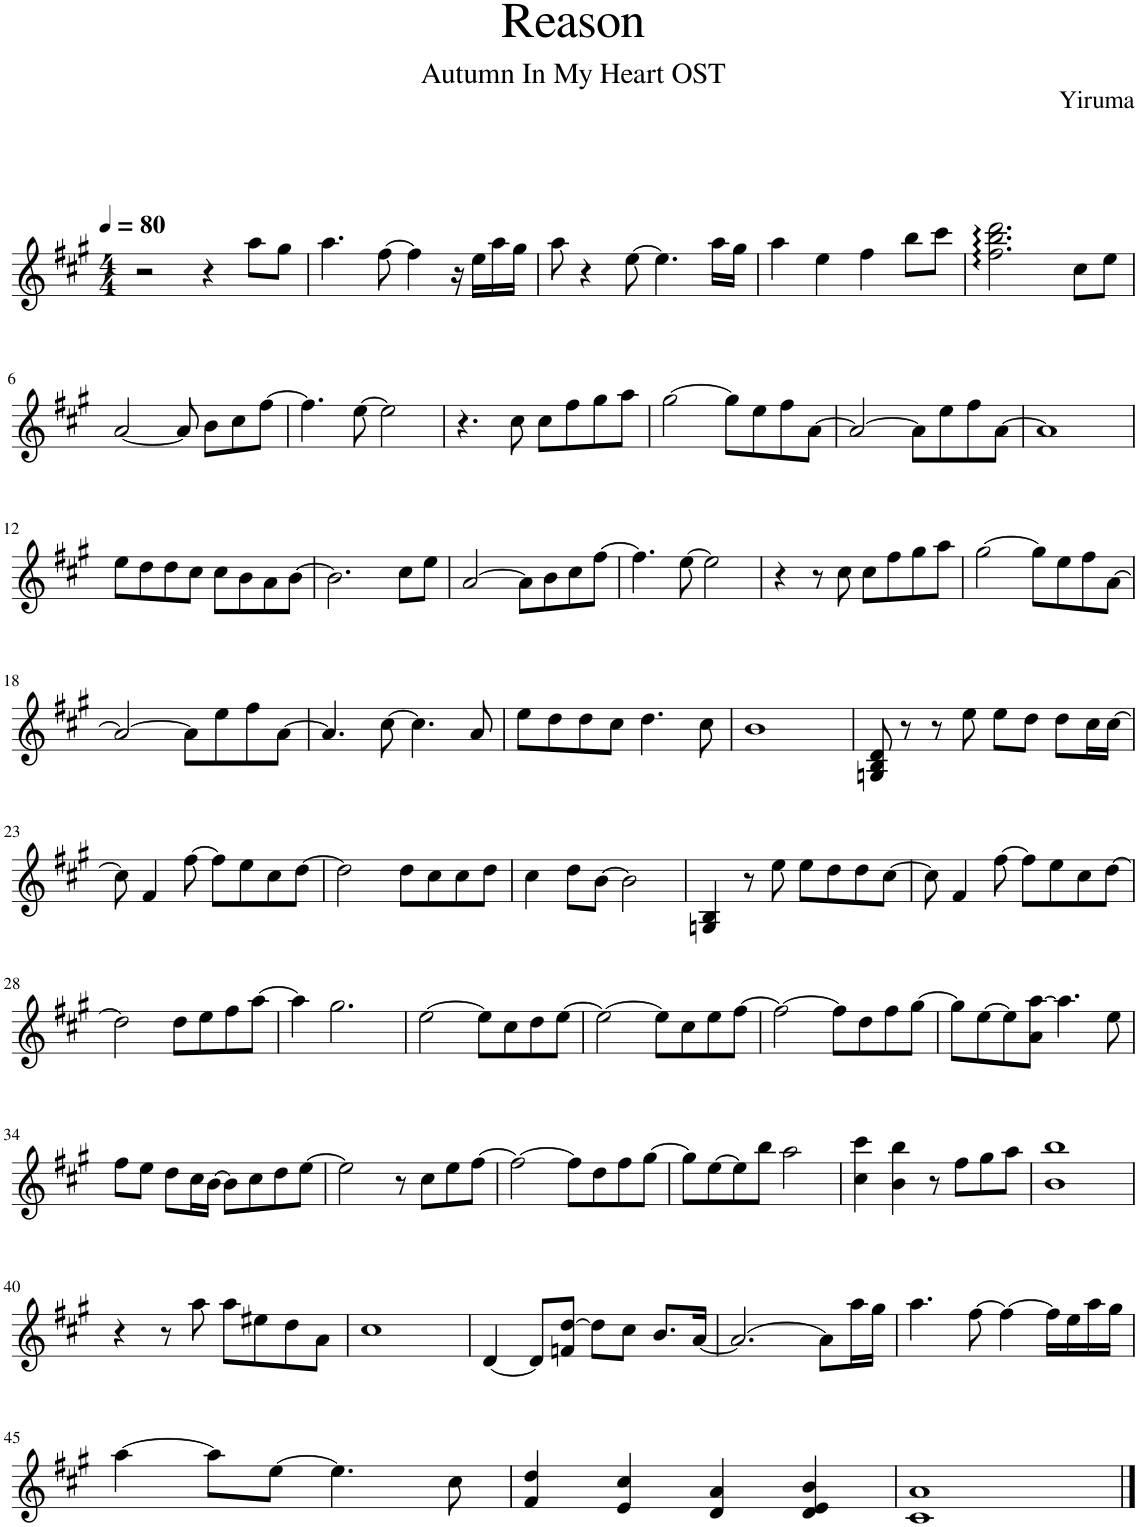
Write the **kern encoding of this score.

**kern
*part1
*staff1
*I"Piano
*I'Pno.
*clefG2
*k[f#c#g#]
*M4/4
*MM80
=1
2r
4r
8aa\L
8gg#\J
=2
4.aa\
[8ff#\
4ff#\]
16r
16ee\LL
16aa\
16gg#\JJ
=3
8aa\
4r
[8ee\
4.ee\]
16aa\LL
16gg#\JJ
=4
4aa\
4ee\
4ff#\
8bb\L
8ccc#\J
=5
2.ff#\: 2.bb\: 2.ddd\:
8cc#\L
8ee\J
!!LO:LB:g=z
=6
[2a/
8a/]
8b\L
8cc#\
[8ff#\J
=7
4.ff#\]
[8ee\
2ee\]
=8
4.r
8cc#\
8cc#\L
8ff#\
8gg#\
8aa\J
=9
[2gg#\
8gg#\L]
8ee\
8ff#\
[8a\J
=10
2a/_
8a\L]
8ee\
8ff#\
[8a\J
=11
1a]
!!LO:LB:g=z
=12
8ee\L
8dd\
8dd\
8cc#\J
8cc#\L
8b\
8a\
[8b\J
=13
2.b\]
8cc#\L
8ee\J
=14
[2a/
8a\L]
8b\
8cc#\
[8ff#\J
=15
4.ff#\]
[8ee\
2ee\]
=16
4r
8r
8cc#\
8cc#\L
8ff#\
8gg#\
8aa\J
=17
[2gg#\
8gg#\L]
8ee\
8ff#\
[8a\J
!!LO:LB:g=z
=18
2a/_
8a\L]
8ee\
8ff#\
[8a\J
=19
4.a/]
[8cc#\
4.cc#\]
8a/
=20
8ee\L
8dd\
8dd\
8cc#\J
4.dd\
8cc#\
=21
1b
=22
8Gn/ 8B/ 8d/
8r
8r
8ee\
8ee\L
8dd\J
8dd\L
16cc#\L
[16cc#\JJ
!!LO:LB:g=z
=23
8cc#\]
4f#/
[8ff#\
8ff#\L]
8ee\
8cc#\
[8dd\J
=24
2dd\]
8dd\L
8cc#\
8cc#\
8dd\J
=25
4cc#\
8dd\L
[8b\J
2b\]
=26
4Gn/ 4B/
8r
8ee\
8ee\L
8dd\
8dd\
[8cc#\J
=27
8cc#\]
4f#/
[8ff#\
8ff#\L]
8ee\
8cc#\
[8dd\J
!!LO:LB:g=z
=28
2dd\]
8dd\L
8ee\
8ff#\
[8aa\J
=29
4aa\]
2.gg#\
=30
[2ee\
8ee\L]
8cc#\
8dd\
[8ee\J
=31
2ee\_
8ee\L]
8cc#\
8ee\
[8ff#\J
=32
2ff#\_
8ff#\L]
8dd\
8ff#\
[8gg#\J
=33
8gg#\L]
[8ee\
8ee\]
8a\ [8aa\J
4.aa\]
8ee\
!!LO:LB:g=z
=34
8ff#\L
8ee\J
8dd\L
16cc#\L
[16b\JJ
8b\L]
8cc#\
8dd\
[8ee\J
=35
2ee\]
8r
8cc#\L
8ee\
[8ff#\J
=36
2ff#\_
8ff#\L]
8dd\
8ff#\
[8gg#\J
=37
8gg#\L]
[8ee\
8ee\]
8bb\J
2aa\
=38
4cc#\ 4ccc#\
4b\ 4bb\
8r
8ff#\L
8gg#\
8aa\J
=39
1b 1bb
!!LO:LB:g=z
=40
4r
8r
8aa\
8aa\L
8ee#X\
8dd\
8a\J
=41
1cc#
=42
[4d/
8d/L]
8fn/ [8dd/J
8dd\L]
8cc#\J
8.b/L
[16a/Jk
=43
2.a/_
8a\L]
16aa\L
16gg#\JJ
=44
4.aa\
[8ff#\
4ff#\_
16ff#\LL]
16ee\
16aa\
16gg#\JJ
!!LO:LB:g=z
=45
[4aa\
8aa\L]
[8ee\J
4.ee\]
8cc#\
=46
4f#/ 4dd/
4e/ 4cc#/
4d/ 4a/
4d/ 4e/ 4b/
=47
1c# 1a
==
*-
